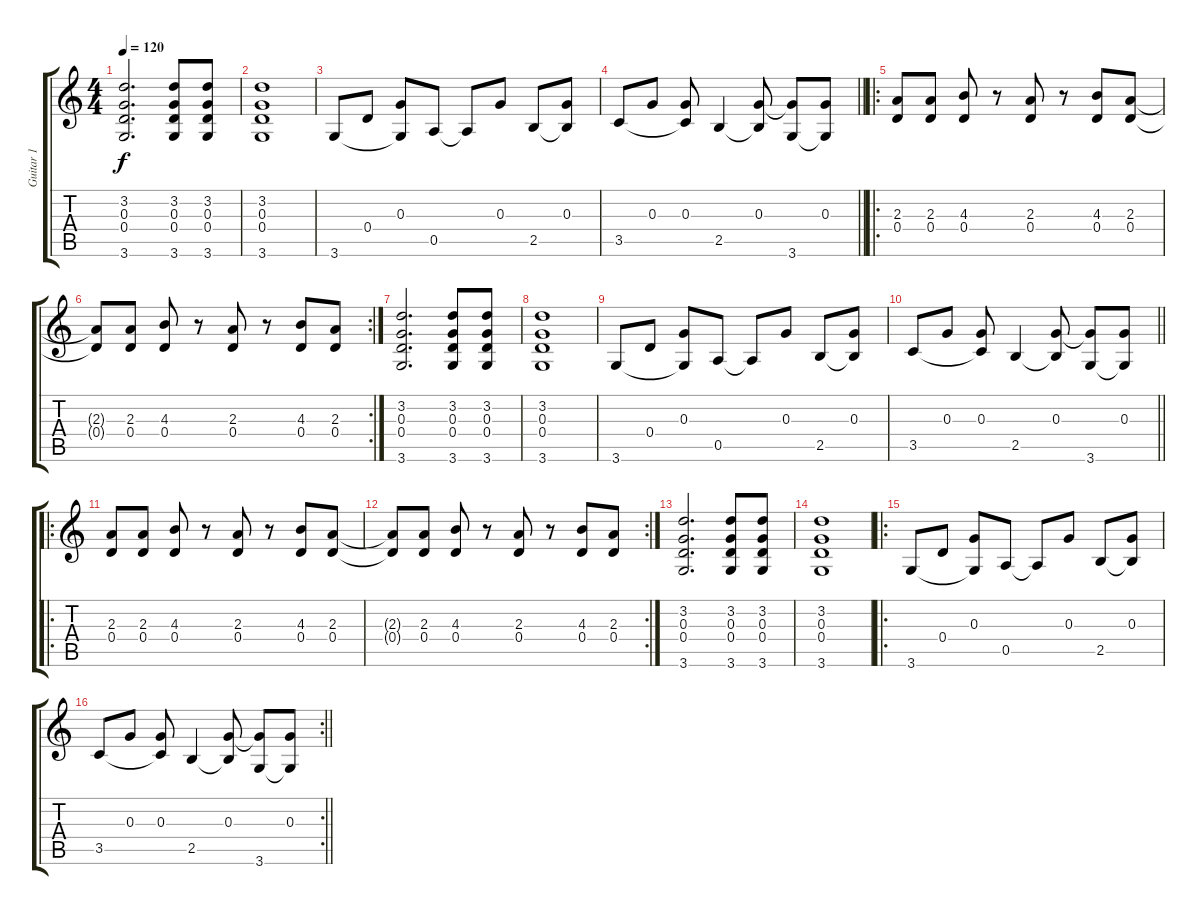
\track ("Guitar 1" "Guitar 1") {instrument overdrivenguitar}
\staff {score tabs}
\tuning (E4 B3 G3 D3 A2 E2) {hide}
\ts (4 4)
\tempo 120
\clef g2
\ks c
(3.2 0.3 0.4 3.6).2{d dy f} (3.2 0.3 0.4 3.6).8 (3.2 0.3 0.4 3.6).8 |
(3.2 0.3 0.4 3.6).1 |
3.6.8 0.4.8 (0.3 3.6{t}).8 0.5.8 0.5{t}.8 0.3.8 2.5.8 (0.3 2.5{t}).8 |
\barLineRight lightlight
3.5.8 0.3.8 (0.3 3.5{t}).8 2.5.4 (0.3 2.5{t}).8 (0.3{t} 3.6).8 (0.3 3.6{t}).8 |
\ro
(2.3 0.4).8 (2.3 0.4).8 (4.3 0.4).8 r.8 (2.3 0.4).8 r.8 (4.3 0.4).8 (2.3 0.4).8 |
\rc 2
(2.3{t} 0.4{t}).8 (2.3 0.4).8 (4.3 0.4).8 r.8 (2.3 0.4).8 r.8 (4.3 0.4).8 (2.3 0.4).8 |
(3.2 0.3 0.4 3.6).2{d} (3.2 0.3 0.4 3.6).8 (3.2 0.3 0.4 3.6).8 |
(3.2 0.3 0.4 3.6).1 |
3.6.8 0.4.8 (0.3 3.6{t}).8 0.5.8 0.5{t}.8 0.3.8 2.5.8 (0.3 2.5{t}).8 |
\barLineRight lightlight
3.5.8 0.3.8 (0.3 3.5{t}).8 2.5.4 (0.3 2.5{t}).8 (0.3{t} 3.6).8 (0.3 3.6{t}).8 |
\ro
(2.3 0.4).8 (2.3 0.4).8 (4.3 0.4).8 r.8 (2.3 0.4).8 r.8 (4.3 0.4).8 (2.3 0.4).8 |
\rc 2
(2.3{t} 0.4{t}).8 (2.3 0.4).8 (4.3 0.4).8 r.8 (2.3 0.4).8 r.8 (4.3 0.4).8 (2.3 0.4).8 |
(3.2 0.3 0.4 3.6).2{d} (3.2 0.3 0.4 3.6).8 (3.2 0.3 0.4 3.6).8 |
(3.2 0.3 0.4 3.6).1 |
\ro
3.6.8 0.4.8 (0.3 3.6{t}).8 0.5.8 0.5{t}.8 0.3.8 2.5.8 (0.3 2.5{t}).8 |
\rc 2
\barLineRight lightlight
3.5.8 0.3.8 (0.3 3.5{t}).8 2.5.4 (0.3 2.5{t}).8 (0.3{t} 3.6).8 (0.3 3.6{t}).8
